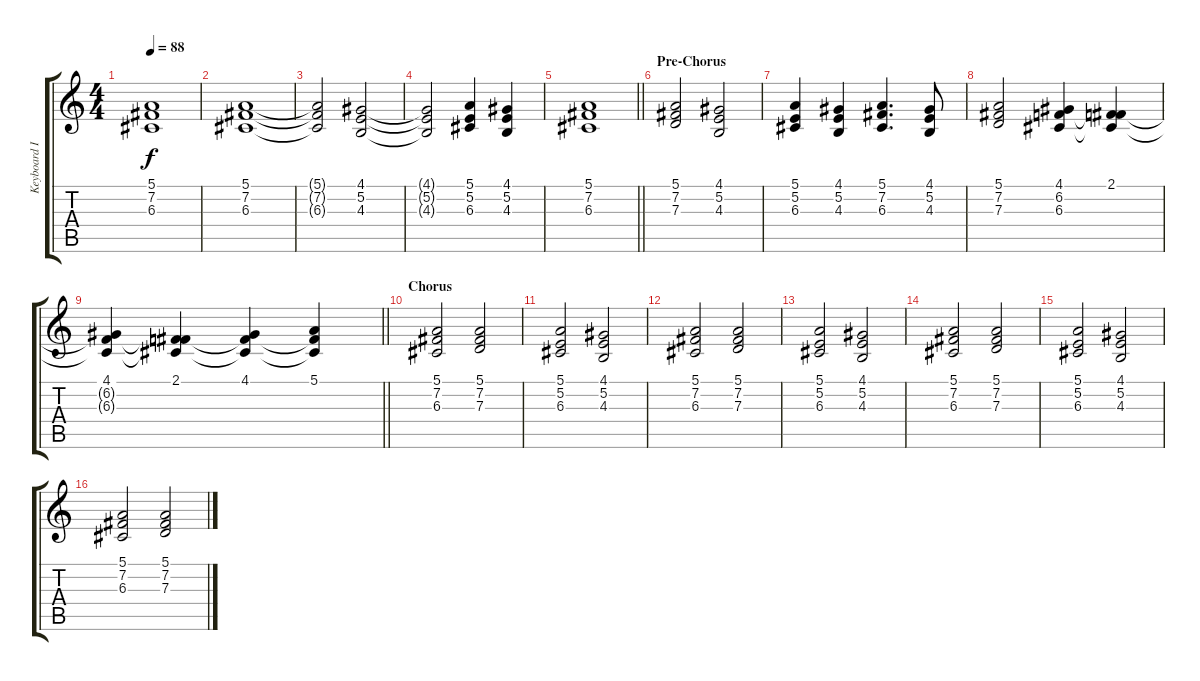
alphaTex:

\track ("Keyboard I" "Keyboard I") {instrument synthstrings1}
\staff {score tabs}
\tuning (E4 B3 G3 D3 A2 E2) {hide}
\ts (4 4)
\tempo 88
\clef g2
\ks c
(5.1 7.2 6.3).1{dy f} |
(5.1 7.2 6.3).1 |
(5.1{t} 7.2{t} 6.3{t}).2 (4.1 5.2 4.3).2 |
(4.1{t} 5.2{t} 4.3{t}).2 (5.1 5.2 6.3).4 (4.1 5.2 4.3).4 |
\barLineRight lightlight
(5.1 7.2 6.3).1 |
\section ("" "Pre-Chorus")
(5.1 7.2 7.3).2 (4.1 5.2 4.3).2 |
(5.1 5.2 6.3).4 (4.1 5.2 4.3).4 (5.1 7.2 6.3).4{d} (4.1 5.2 4.3).8 |
(5.1 7.2 7.3).2 (4.1 6.2 6.3).4 (2.1 6.2{t} 6.3{t}).4 |
\barLineRight lightlight
(4.1 6.2{t} 6.3{t}).4 (2.1 6.2{t} 6.3{t}).4 (4.1 6.2{t} 6.3{t}).4 (5.1 6.2{t} 6.3{t}).4 |
\section ("" "Chorus")
(5.1 7.2 6.3).2 (5.1 7.2 7.3).2 |
(5.1 5.2 6.3).2 (4.1 5.2 4.3).2 |
(5.1 7.2 6.3).2 (5.1 7.2 7.3).2 |
(5.1 5.2 6.3).2 (4.1 5.2 4.3).2 |
(5.1 7.2 6.3).2 (5.1 7.2 7.3).2 |
(5.1 5.2 6.3).2 (4.1 5.2 4.3).2 |
(5.1 7.2 6.3).2 (5.1 7.2 7.3).2
